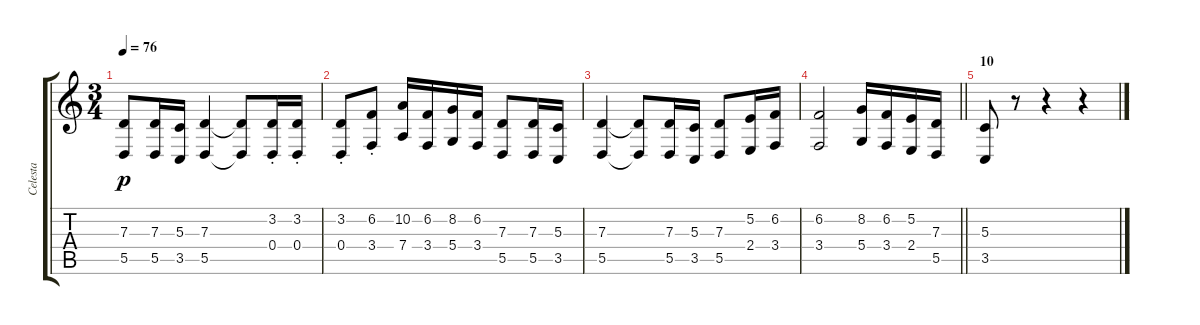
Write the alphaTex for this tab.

\track ("Celesta" "Celesta") {instrument celesta}
\staff {score tabs}
\tuning (E4 B3 G3 D3 A2 E2) {hide}
\ts (3 4)
\tempo 76
\clef g2
\ks c
(7.3 5.5).8{dy p} (7.3 5.5).16 (5.3 3.5).16 (7.3 5.5).4 (7.3{t} 5.5{t}).8 (3.2 0.4{st}).16 (3.2 0.4{st}).16 |
(3.2 0.4{st}).8 (6.2 3.4{st}).8 (10.2 7.4).16 (6.2 3.4).16 (8.2 5.4).16 (6.2 3.4).16 (7.3 5.5).8 (7.3 5.5).16 (5.3 3.5).16 |
(7.3 5.5).4 (7.3{t} 5.5{t}).8 (7.3 5.5).16 (5.3 3.5).16 (7.3 5.5).8 (5.2 2.4).16 (6.2 3.4).16 |
\barLineRight lightlight
(6.2 3.4).2 (8.2 5.4).16 (6.2 3.4).16 (5.2 2.4).16 (7.3 5.5).16 |
\section ("" "10")
(5.3 3.5).8 r.8 r.4 r.4
